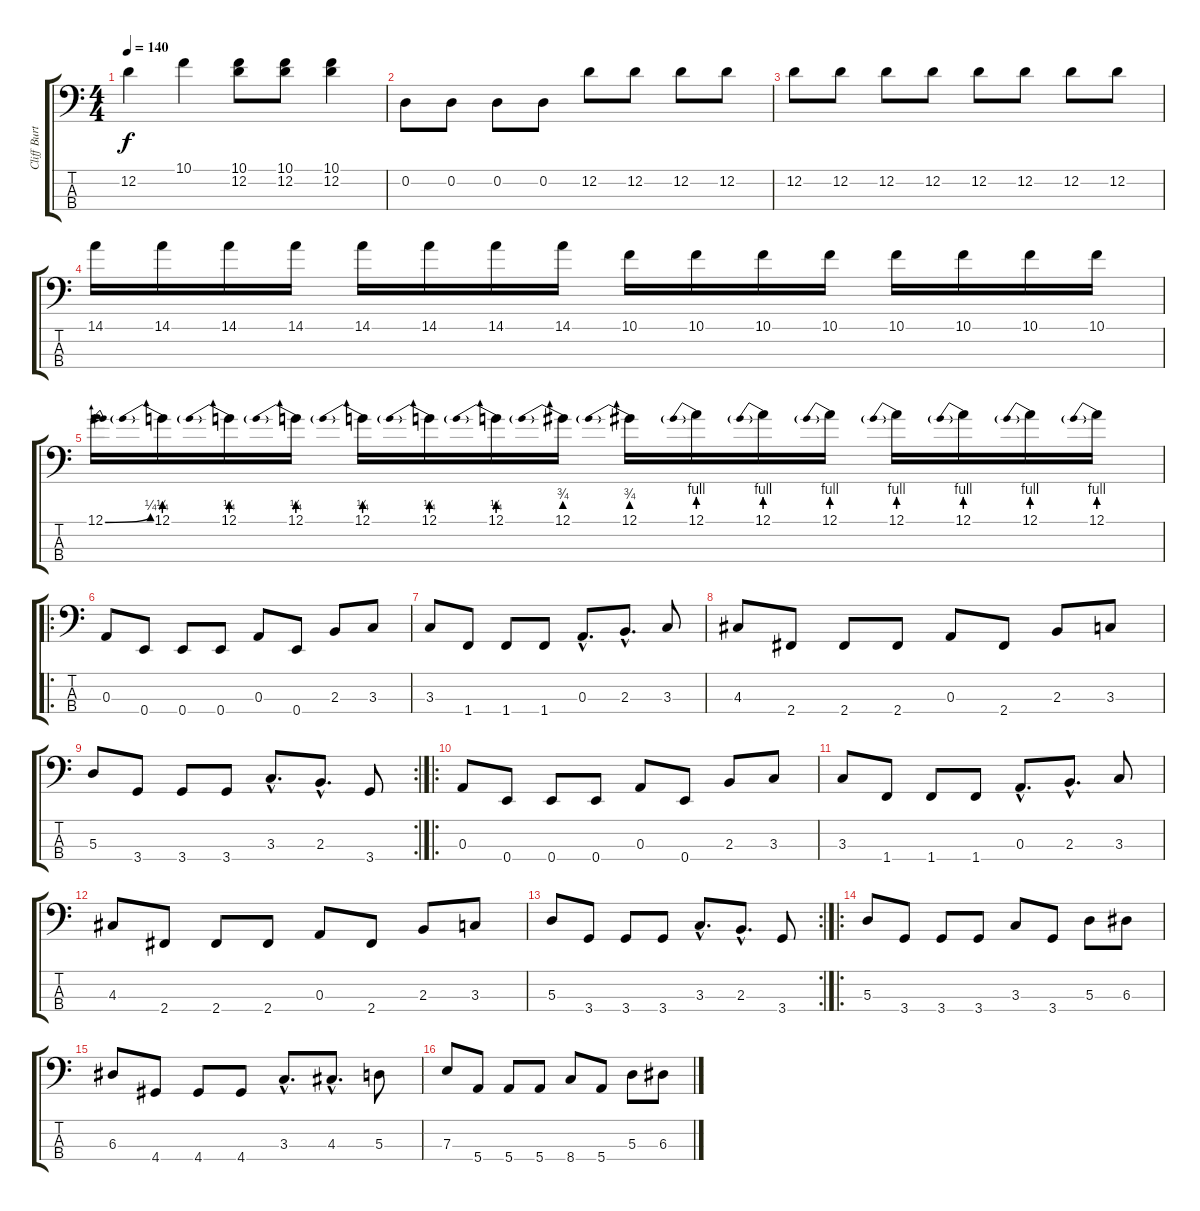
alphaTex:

\track ("Cliff Burton (Bass)" "Cliff Burt") {instrument electricbassfinger}
\staff {score tabs}
\tuning (G2 D2 A1 E1) {hide}
\ts (4 4)
\tempo 140
\clef f4
\ks c
12.2.4{dy f} 10.1.4 (10.1 12.2).8 (10.1 12.2).8 (10.1 12.2).4 |
0.2.8 0.2.8 0.2.8 0.2.8 12.2.8 12.2.8 12.2.8 12.2.8 |
12.2.8 12.2.8 12.2.8 12.2.8 12.2.8 12.2.8 12.2.8 12.2.8 |
14.1.16 14.1.16 14.1.16 14.1.16 14.1.16 14.1.16 14.1.16 14.1.16 10.1.16 10.1.16 10.1.16 10.1.16 10.1.16 10.1.16 10.1.16 10.1.16 |
12.1{be (bend 0 0 60 1)}.16 12.1{be (prebend 0 1 60 1)}.16 12.1{be (prebend 0 1 60 1)}.16 12.1{be (prebend 0 1 60 1)}.16 12.1{be (prebend 0 1 60 1)}.16 12.1{be (prebend 0 1 60 1)}.16 12.1{be (prebend 0 1 60 1)}.16 12.1{be (prebend 0 3 60 3)}.16 12.1{be (prebend 0 3 60 3)}.16 12.1{be (prebend 0 4 60 4)}.16 12.1{be (prebend 0 4 60 4)}.16 12.1{be (prebend 0 4 60 4)}.16 12.1{be (prebend 0 4 60 4)}.16 12.1{be (prebend 0 4 60 4)}.16 12.1{be (prebend 0 4 60 4)}.16 12.1{be (prebend 0 4 60 4)}.16 |
\ro
0.3.8 0.4.8 0.4.8 0.4.8 0.3.8 0.4.8 2.3.8 3.3.8 |
3.3.8 1.4.8 1.4.8 1.4.8 0.3{hac}.8{d} 2.3{hac}.8{d} 3.3.8 |
4.3.8 2.4.8 2.4.8 2.4.8 0.3.8 2.4.8 2.3.8 3.3.8 |
\rc 2
5.3.8 3.4.8 3.4.8 3.4.8 3.3{hac}.8{d} 2.3{hac}.8{d} 3.4.8 |
\ro
0.3.8 0.4.8 0.4.8 0.4.8 0.3.8 0.4.8 2.3.8 3.3.8 |
3.3.8 1.4.8 1.4.8 1.4.8 0.3{hac}.8{d} 2.3{hac}.8{d} 3.3.8 |
4.3.8 2.4.8 2.4.8 2.4.8 0.3.8 2.4.8 2.3.8 3.3.8 |
\rc 2
5.3.8 3.4.8 3.4.8 3.4.8 3.3{hac}.8{d} 2.3{hac}.8{d} 3.4.8 |
\ro
5.3.8 3.4.8 3.4.8 3.4.8 3.3.8 3.4.8 5.3.8 6.3.8 |
6.3.8 4.4.8 4.4.8 4.4.8 3.3{hac}.8{d} 4.3{hac}.8{d} 5.3.8 |
7.3.8 5.4.8 5.4.8 5.4.8 8.4.8 5.4.8 5.3.8 6.3.8
